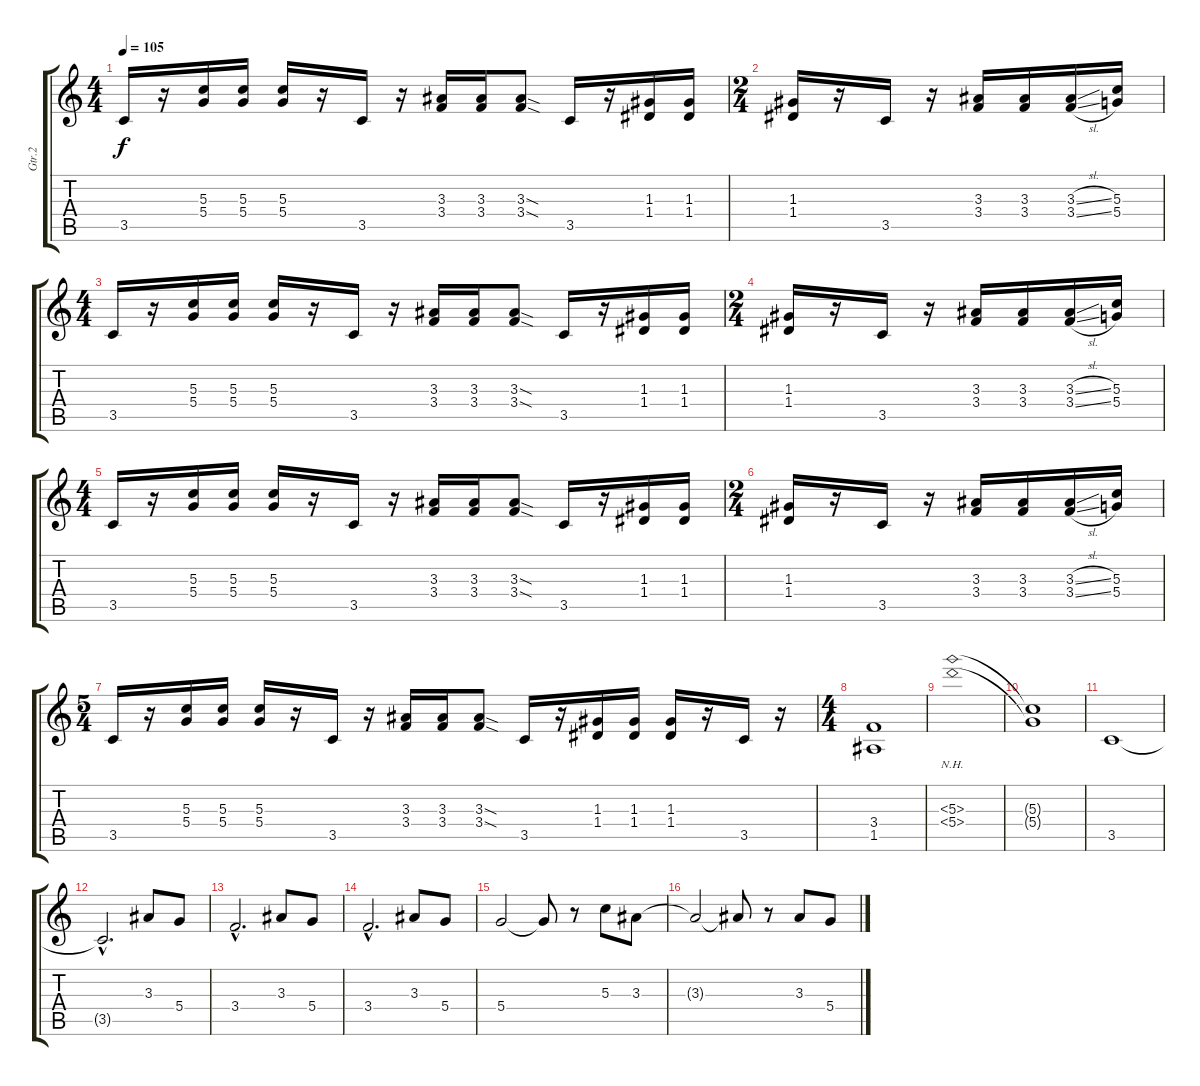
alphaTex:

\track ("Gtr.2" "Gtr.2") {instrument distortionguitar}
\staff {score tabs}
\tuning (E4 B3 G3 D3 A2 E2) {hide}
\ts (4 4)
\tempo 105
\clef g2
\ks c
3.5.16{dy f instrument distortionguitar} r.16 (5.3 5.4).16 (5.3 5.4).16 (5.3 5.4).16 r.16 3.5.16 r.16 (3.3 3.4).16 (3.3 3.4).16 (3.3{sod} 3.4{sod}).8 3.5.16 r.16 (1.3 1.4).16 (1.3 1.4).16 |
\ts (2 4)
(1.3 1.4).16 r.16 3.5.16 r.16 (3.3 3.4).16 (3.3 3.4).16 (3.3{sl} 3.4{sl}).16 (5.3 5.4).16 |
\ts (4 4)
3.5.16 r.16 (5.3 5.4).16 (5.3 5.4).16 (5.3 5.4).16 r.16 3.5.16 r.16 (3.3 3.4).16 (3.3 3.4).16 (3.3{sod} 3.4{sod}).8 3.5.16 r.16 (1.3 1.4).16 (1.3 1.4).16 |
\ts (2 4)
(1.3 1.4).16 r.16 3.5.16 r.16 (3.3 3.4).16 (3.3 3.4).16 (3.3{sl} 3.4{sl}).16 (5.3 5.4).16 |
\ts (4 4)
3.5.16 r.16 (5.3 5.4).16 (5.3 5.4).16 (5.3 5.4).16 r.16 3.5.16 r.16 (3.3 3.4).16 (3.3 3.4).16 (3.3{sod} 3.4{sod}).8 3.5.16 r.16 (1.3 1.4).16 (1.3 1.4).16 |
\ts (2 4)
(1.3 1.4).16 r.16 3.5.16 r.16 (3.3 3.4).16 (3.3 3.4).16 (3.3{sl} 3.4{sl}).16 (5.3 5.4).16 |
\ts (5 4)
3.5.16 r.16 (5.3 5.4).16 (5.3 5.4).16 (5.3 5.4).16 r.16 3.5.16 r.16 (3.3 3.4).16 (3.3 3.4).16 (3.3{sod} 3.4{sod}).8 3.5.16 r.16 (1.3 1.4).16 (1.3 1.4).16 (1.3 1.4).16 r.16 3.5.16 r.16 |
\ts (4 4)
(3.4 1.5).1 |
(5.3{nh} 5.4{nh}).1 |
(5.3{t} 5.4{t}).1 |
3.5.1{instrument electricguitarclean} |
3.5{hac t}.2{d} 3.3.8 5.4.8 |
3.4{hac}.2{d} 3.3.8 5.4.8 |
3.4{hac}.2{d} 3.3.8 5.4.8 |
5.4.2 5.4{t}.8 r.8 5.3.8 3.3.8 |
3.3{t}.2 3.3{t}.8 r.8 3.3.8 5.4.8
